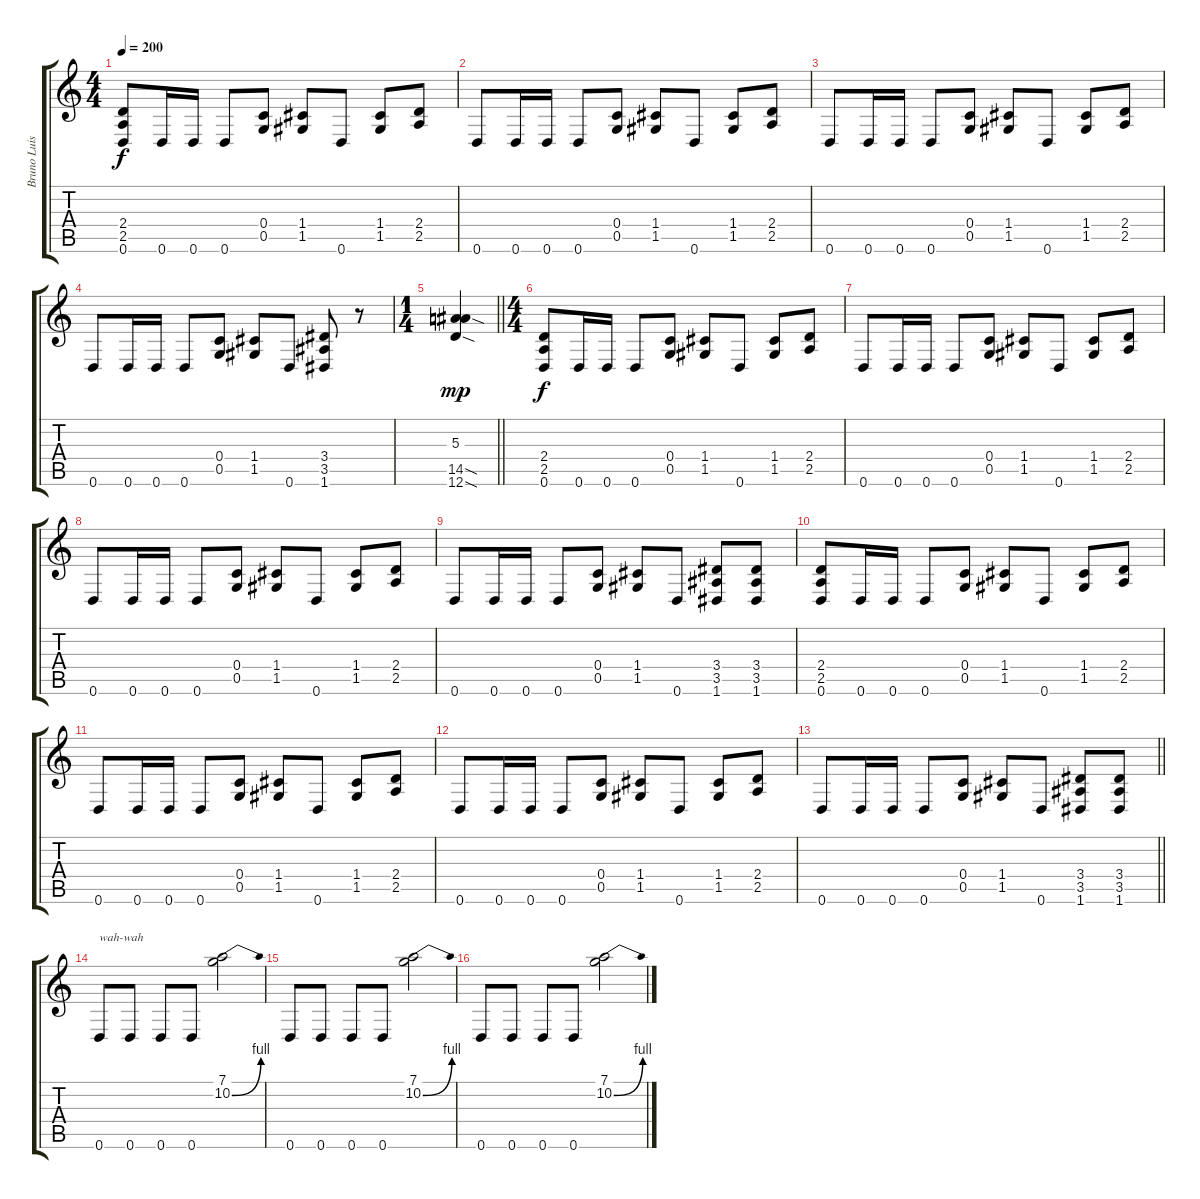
\track ("Bruno Luis" "Bruno Luis") {instrument distortionguitar}
\staff {score tabs}
\tuning (D4 A3 F3 C3 G2 D2) {hide}
\ts (4 4)
\tempo 200
\clef g2
\ks c
(2.4 2.5 0.6).8{dy f} 0.6.16 0.6.16 0.6.8 (0.4 0.5).8 (1.4 1.5).8 0.6.8 (1.4 1.5).8 (2.4 2.5).8 |
0.6.8 0.6.16 0.6.16 0.6.8 (0.4 0.5).8 (1.4 1.5).8 0.6.8 (1.4 1.5).8 (2.4 2.5).8 |
0.6.8 0.6.16 0.6.16 0.6.8 (0.4 0.5).8 (1.4 1.5).8 0.6.8 (1.4 1.5).8 (2.4 2.5).8 |
0.6.8 0.6.16 0.6.16 0.6.8 (0.4 0.5).8 (1.4 1.5).8 0.6.8 (3.4 3.5 1.6).8 r.8 |
\ts (1 4)
\barLineRight lightlight
(5.3 14.5{sod} 12.6{sod}).4{dy mp instrument reversecymbal} |
\ts (4 4)
(2.4 2.5 0.6).8{dy f instrument distortionguitar} 0.6.16 0.6.16 0.6.8 (0.4 0.5).8 (1.4 1.5).8 0.6.8 (1.4 1.5).8 (2.4 2.5).8 |
0.6.8 0.6.16 0.6.16 0.6.8 (0.4 0.5).8 (1.4 1.5).8 0.6.8 (1.4 1.5).8 (2.4 2.5).8 |
0.6.8 0.6.16 0.6.16 0.6.8 (0.4 0.5).8 (1.4 1.5).8 0.6.8 (1.4 1.5).8 (2.4 2.5).8 |
0.6.8 0.6.16 0.6.16 0.6.8 (0.4 0.5).8 (1.4 1.5).8 0.6.8 (3.4 3.5 1.6).8 (3.4 3.5 1.6).8 |
(2.4 2.5 0.6).8 0.6.16 0.6.16 0.6.8 (0.4 0.5).8 (1.4 1.5).8 0.6.8 (1.4 1.5).8 (2.4 2.5).8 |
0.6.8 0.6.16 0.6.16 0.6.8 (0.4 0.5).8 (1.4 1.5).8 0.6.8 (1.4 1.5).8 (2.4 2.5).8 |
0.6.8 0.6.16 0.6.16 0.6.8 (0.4 0.5).8 (1.4 1.5).8 0.6.8 (1.4 1.5).8 (2.4 2.5).8 |
\barLineRight lightlight
0.6.8 0.6.16 0.6.16 0.6.8 (0.4 0.5).8 (1.4 1.5).8 0.6.8 (3.4 3.5 1.6).8 (3.4 3.5 1.6).8 |
0.6.8{txt "wah-wah"} 0.6.8 0.6.8 0.6.8 (7.1 10.2{be (bend 0 0 60 4)}).2 |
0.6.8 0.6.8 0.6.8 0.6.8 (7.1 10.2{be (bend 0 0 60 4)}).2 |
0.6.8 0.6.8 0.6.8 0.6.8 (7.1 10.2{be (bend 0 0 60 4)}).2
